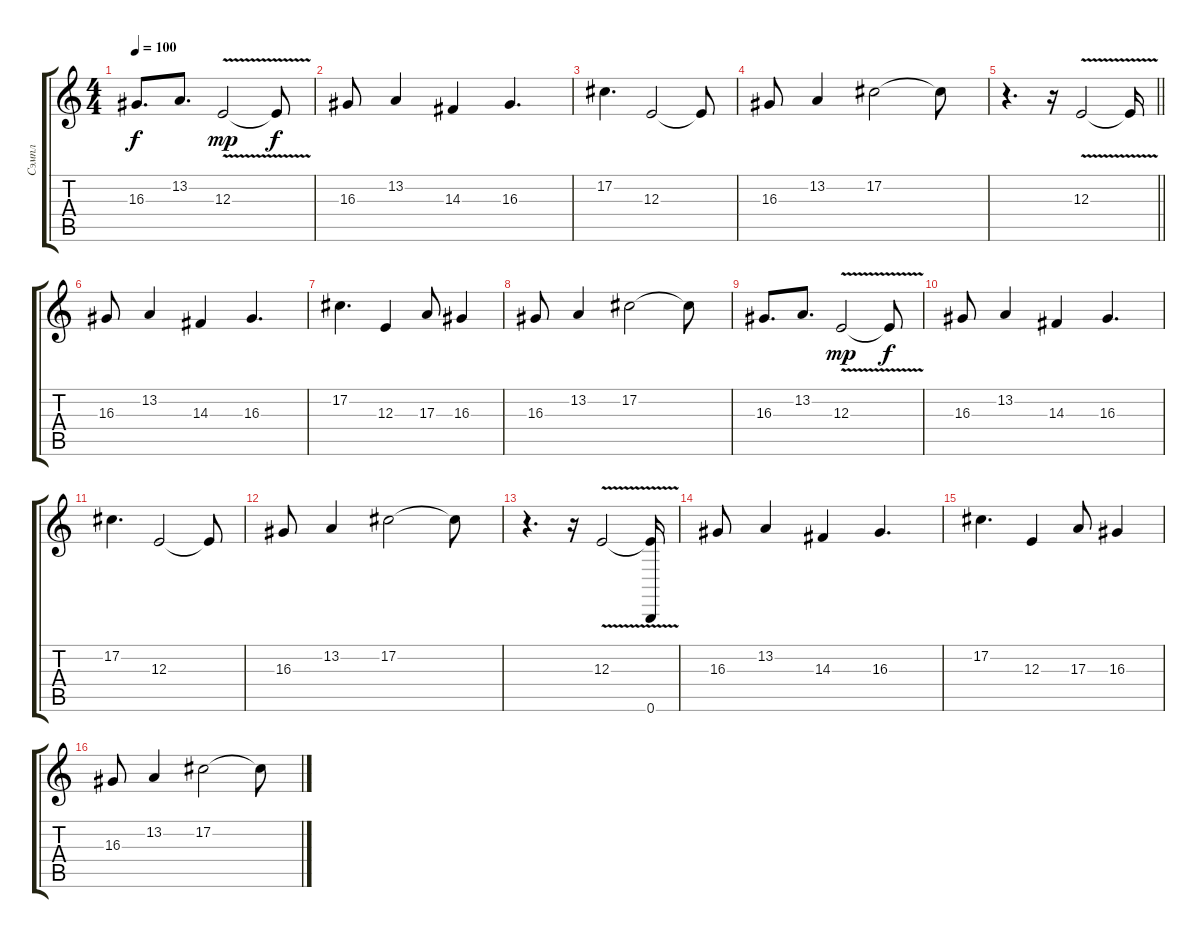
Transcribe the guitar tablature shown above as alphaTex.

\track ("Сэмпл" "Сэмпл") {instrument fx7echoes}
\staff {score tabs}
\tuning (Db4 Ab3 E3 B2 Gb2 B1) {hide}
\ts (4 4)
\tempo 100
\clef g2
\ks c
16.3.8{d dy f} 13.2.8{d} 12.3{v}.2{dy mp} 12.3{t}.8{dy f} |
16.3.8 13.2.4 14.3.4 16.3.4{d} |
17.2.4{d} 12.3.2 12.3{t}.8 |
16.3.8 13.2.4 17.2.2 17.2{t}.8 |
\barLineRight lightlight
r.4{d} r.16 12.3{v}.2 12.3{t}.16 |
16.3.8 13.2.4 14.3.4 16.3.4{d} |
17.2.4{d} 12.3.4 17.3.8 16.3.4 |
16.3.8 13.2.4 17.2.2 17.2{t}.8 |
16.3.8{d} 13.2.8{d} 12.3{v}.2{dy mp} 12.3{t}.8{dy f} |
16.3.8 13.2.4 14.3.4 16.3.4{d} |
17.2.4{d} 12.3.2 12.3{t}.8 |
16.3.8 13.2.4 17.2.2 17.2{t}.8 |
r.4{d} r.16 12.3{v}.2 (12.3{t} 0.6).16 |
16.3.8 13.2.4 14.3.4 16.3.4{d} |
17.2.4{d} 12.3.4 17.3.8 16.3.4 |
16.3.8 13.2.4 17.2.2 17.2{t}.8
